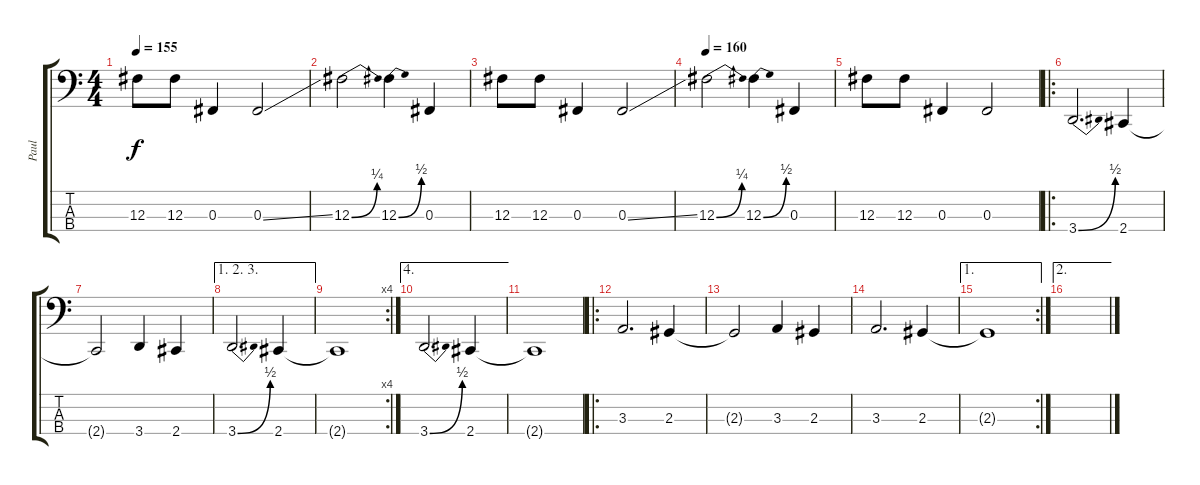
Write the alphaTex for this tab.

\track ("Paul" "Paul") {instrument electricbasspick}
\staff {score tabs}
\tuning (E2 B1 Gb1 B0) {hide}
\ts (4 4)
\tempo 155
\clef f4
\ks c
12.3.8{dy f} 12.3.8 0.3.4 0.3{ss}.2 |
12.3{be (bend 0 0 60 1)}.2 12.3{be (bend 0 0 60 2)}.4 0.3.4 |
12.3.8 12.3.8 0.3.4 0.3{ss}.2 |
\tempo 160
12.3{be (bend 0 0 60 1)}.2 12.3{be (bend 0 0 60 2)}.4 0.3.4 |
12.3.8 12.3.8 0.3.4 0.3.2 |
\ro
3.4{be (bend 0 0 60 2)}.2{d} 2.4.4 |
2.4{t}.2 3.4.4 2.4.4 |
\ae (1 2 3)
3.4{be (bend 0 0 60 2)}.2{d} 2.4.4 |
\rc 4
2.4{t}.1 |
\ae 4
3.4{be (bend 0 0 60 2)}.2{d} 2.4.4 |
2.4{t}.1 |
\ro
3.3.2{d} 2.3.4 |
2.3{t}.2 3.3.4 2.3.4 |
3.3.2{d} 2.3.4 |
\ae 1
\rc 2
2.3{t}.1 |
\ae 2
